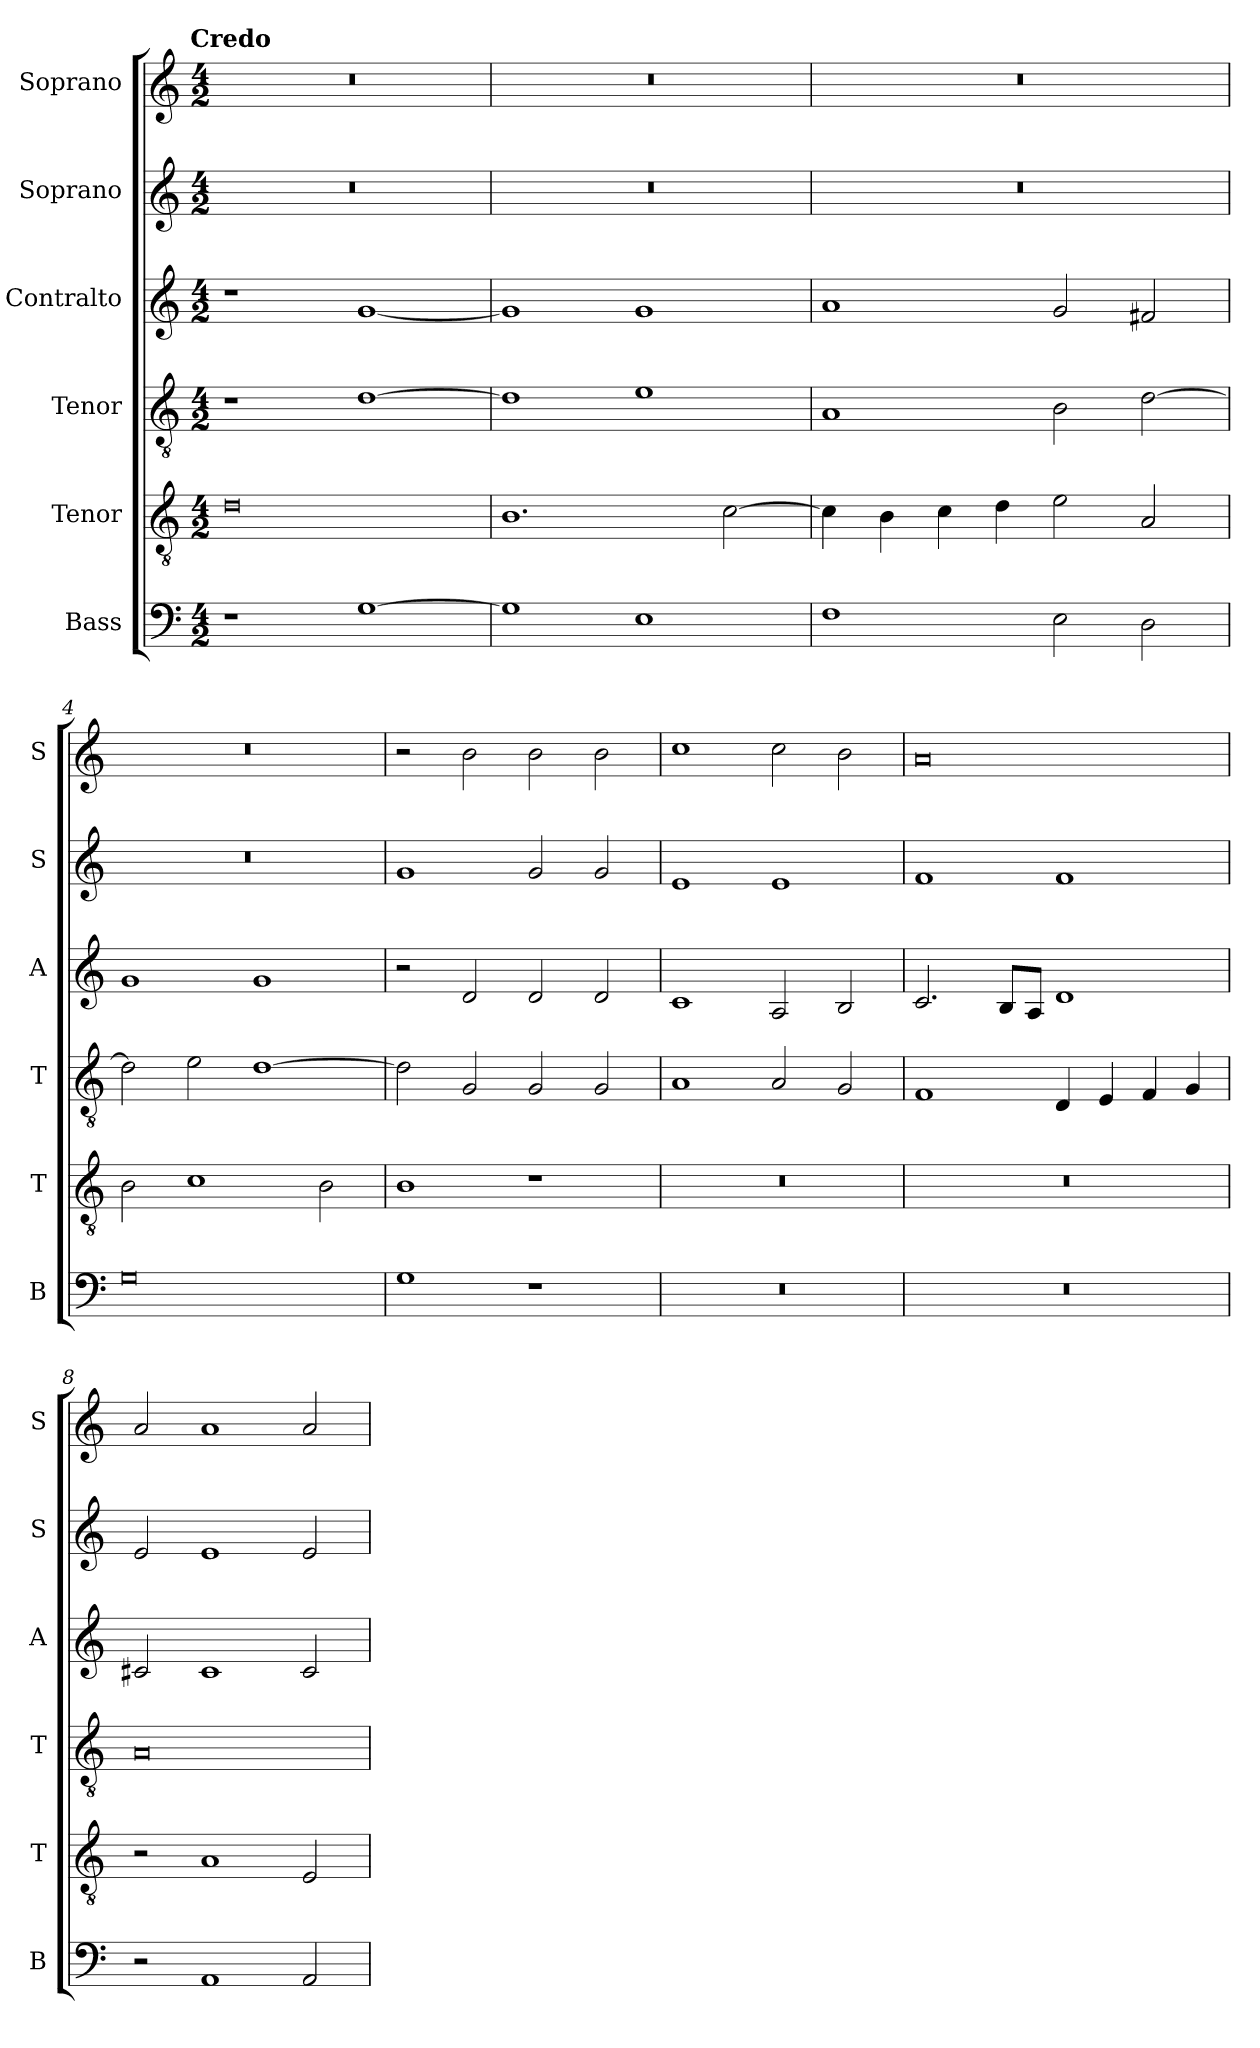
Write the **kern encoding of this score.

**kern	**kern	**kern	**kern	**kern	**kern
*part6	*part5	*part4	*part3	*part2	*part1
*staff6	*staff5	*staff4	*staff3	*staff2	*staff1
*I"Bass	*I"Tenor	*I"Tenor	*I"Contralto	*I"Soprano	*I"Soprano
*I'B	*I'T	*I'T	*I'A	*I'S	*I'S
*clefF4	*clefGv2	*clefGv2	*clefG2	*clefG2	*clefG2
*k[]	*k[]	*k[]	*k[]	*k[]	*k[]
*G:mix	*G:mix	*G:mix	*G:mix	*G:mix	*G:mix
!!LO:TX:omd:t=Credo
*M4/2	*M4/2	*M4/2	*M4/2	*M4/2	*M4/2
=1	=1	=1	=1	=1	=1
1r	0d	1r	1r	0r	0r
[1G	.	[1d	[1g	.	.
=2	=2	=2	=2	=2	=2
1G]	1.B	1d]	1g]	0r	0r
1E	.	1e	1g	.	.
.	[2c	.	.	.	.
=3	=3	=3	=3	=3	=3
1F	4c]	1A	1a	0r	0r
.	4B	.	.	.	.
.	4c	.	.	.	.
.	4d	.	.	.	.
2E	2e	2B	2g	.	.
2D	2A	[2d	2f#X	.	.
=4	=4	=4	=4	=4	=4
0G	2B	2d]	1g	0r	0r
.	1c	2e	.	.	.
.	.	[1d	1g	.	.
.	2B	.	.	.	.
=5	=5	=5	=5	=5	=5
1G	1B	2d]	2r	1g	2r
.	.	2G	2d	.	2b
1r	1r	2G	2d	2g	2b
.	.	2G	2d	2g	2b
=6	=6	=6	=6	=6	=6
0r	0r	1A	1c	1e	1cc
.	.	2A	2A	1e	2cc
.	.	2G	2B	.	2b
=7	=7	=7	=7	=7	=7
0r	0r	1F	2.c	1f	0a
.	.	.	8B/L	.	.
.	.	.	8A/J	.	.
.	.	4D	1d	1f	.
.	.	4E	.	.	.
.	.	4F	.	.	.
.	.	4G	.	.	.
=8	=8	=8	=8	=8	=8
2r	2r	0A	2c#X	2e	2a
1AA	1A	.	1c#	1e	1a
2AA	2E	.	2c#	2e	2a
=	=	=	=	=	=
*-	*-	*-	*-	*-	*-
